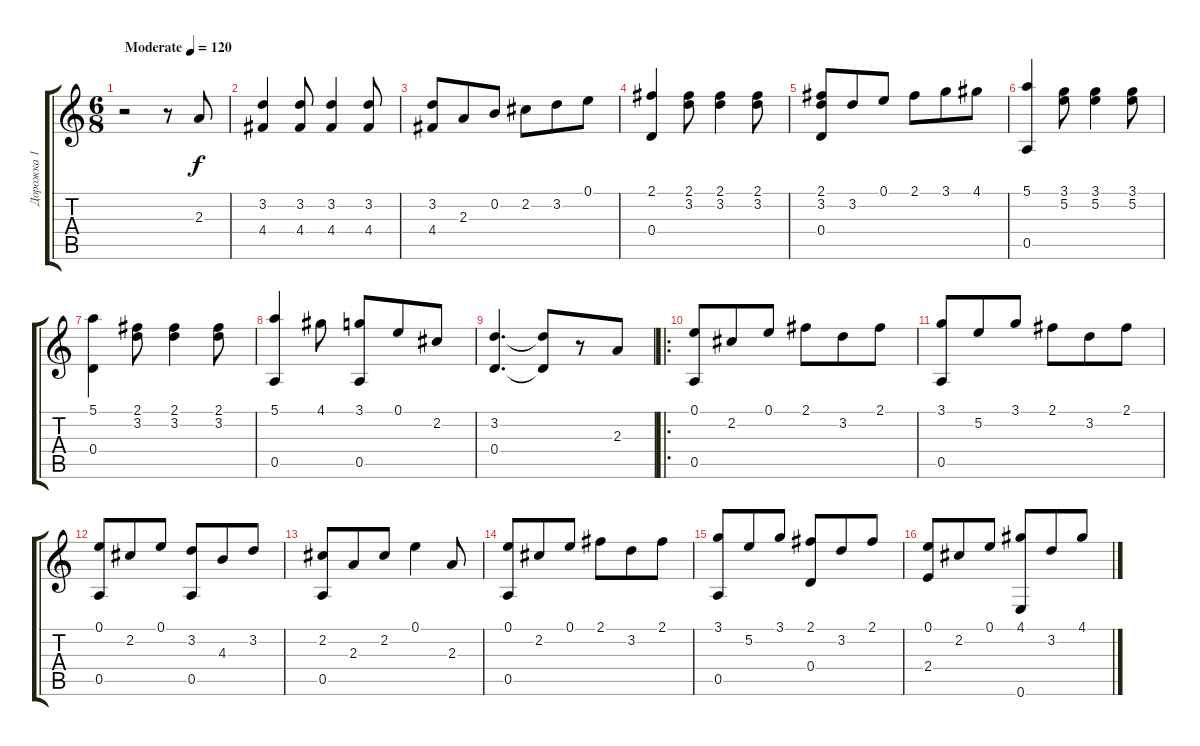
\track ("Дорожка 1" "Дорожка 1") {instrument acousticguitarnylon}
\staff {score tabs}
\tuning (E4 B3 G3 D3 A2 E2) {hide}
\ts (6 8)
\tempo (120 "Moderate")
\clef g2
\ks c
r.2{dy f instrument acousticguitarnylon} r.8 2.3.8 |
(3.2 4.4).4 (3.2 4.4).8 (3.2 4.4).4 (3.2 4.4).8 |
(3.2 4.4).8 2.3.8 0.2.8 2.2.8 3.2.8 0.1.8 |
(2.1 0.4).4 (2.1 3.2).8 (2.1 3.2).4 (2.1 3.2).8 |
(2.1 3.2 0.4).8 3.2.8 0.1.8 2.1.8 3.1.8 4.1.8 |
(5.1 0.5).4 (3.1 5.2).8 (3.1 5.2).4 (3.1 5.2).8 |
(5.1 0.4).4 (2.1 3.2).8 (2.1 3.2).4 (2.1 3.2).8 |
(5.1 0.5).4 4.1.8 (3.1 0.5).8 0.1.8 2.2.8 |
(3.2 0.4).4{d} (3.2{t} 0.4{t}).8 r.8 2.3.8 |
\ro
(0.1 0.5).8 2.2.8 0.1.8 2.1.8 3.2.8 2.1.8 |
(3.1 0.5).8 5.2.8 3.1.8 2.1.8 3.2.8 2.1.8 |
(0.1 0.5).8 2.2.8 0.1.8 (3.2 0.5).8 4.3.8 3.2.8 |
(2.2 0.5).8 2.3.8 2.2.8 0.1.4 2.3.8 |
(0.1 0.5).8 2.2.8 0.1.8 2.1.8 3.2.8 2.1.8 |
(3.1 0.5).8 5.2.8 3.1.8 (2.1 0.4).8 3.2.8 2.1.8 |
(0.1 2.4).8 2.2.8 0.1.8 (4.1 0.6).8 3.2.8 4.1.8
